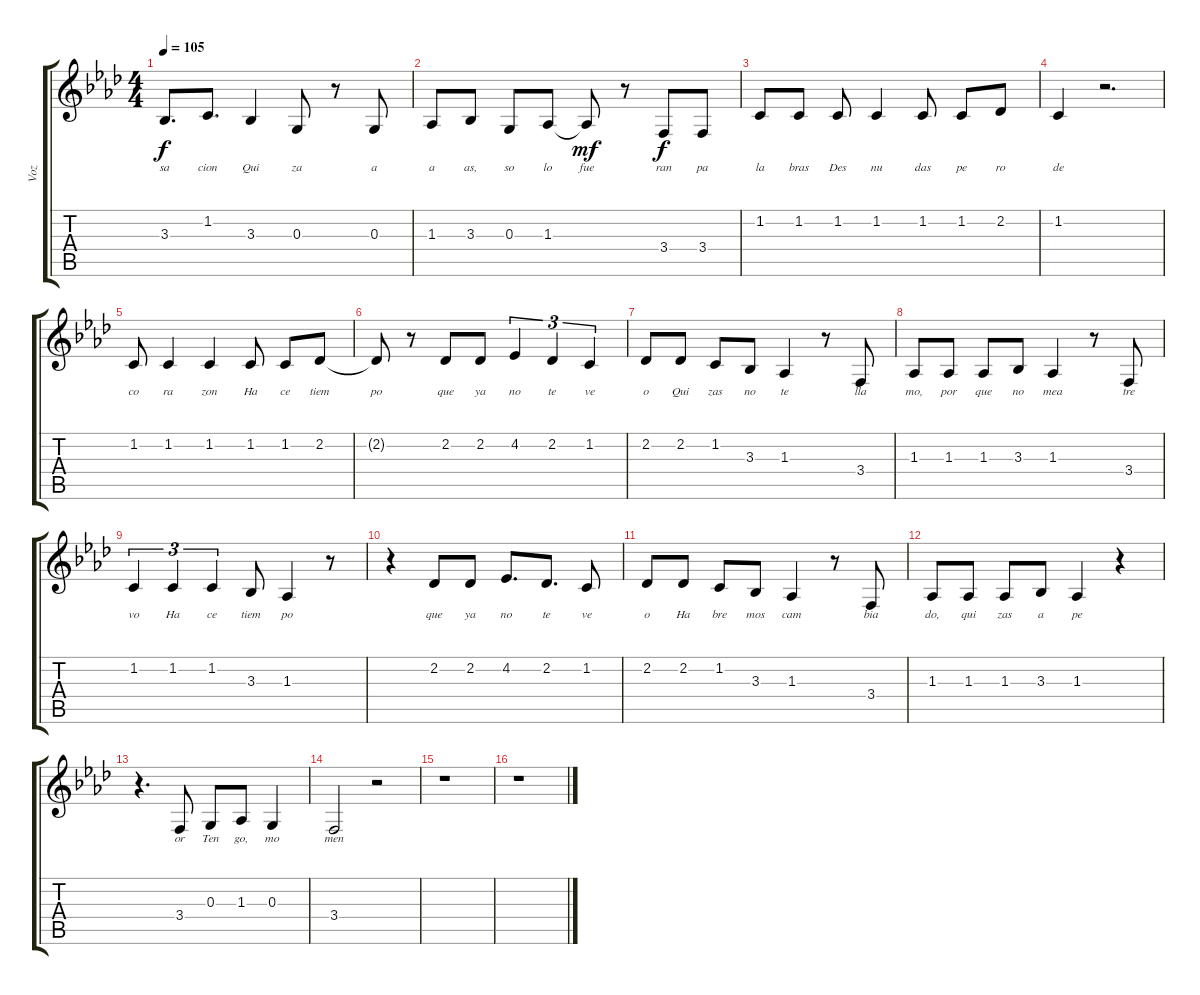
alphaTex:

\track ("Voz" "Voz") {instrument cello}
\staff {score tabs}
\tuning (E4 B3 G3 D3 A2 E2) {hide}
\ts (4 4)
\tempo 105
\clef g2
\ks fminor
3.3.8{d lyrics (0 "sa") lyrics (1 "") lyrics (2 "") lyrics (3 "") lyrics (4 "") dy f} 1.2.8{d lyrics (0 "cion") lyrics (1 "") lyrics (2 "") lyrics (3 "") lyrics (4 "")} 3.3.4{lyrics (0 "Qui") lyrics (1 "") lyrics (2 "") lyrics (3 "") lyrics (4 "")} 0.3.8{lyrics (0 "za") lyrics (1 "") lyrics (2 "") lyrics (3 "") lyrics (4 "")} r.8 0.3.8{lyrics (0 "a") lyrics (1 "") lyrics (2 "") lyrics (3 "") lyrics (4 "")} |
1.3.8{lyrics (0 "a") lyrics (1 "") lyrics (2 "") lyrics (3 "") lyrics (4 "")} 3.3.8{lyrics (0 "as,") lyrics (1 "") lyrics (2 "") lyrics (3 "") lyrics (4 "")} 0.3.8{lyrics (0 "so") lyrics (1 "") lyrics (2 "") lyrics (3 "") lyrics (4 "")} 1.3.8{lyrics (0 "lo") lyrics (1 "") lyrics (2 "") lyrics (3 "") lyrics (4 "")} 1.3{t}.8{lyrics (0 "fue") lyrics (1 "") lyrics (2 "") lyrics (3 "") lyrics (4 "") dy mf} r.8 3.4.8{lyrics (0 "ran") lyrics (1 "") lyrics (2 "") lyrics (3 "") lyrics (4 "") dy f} 3.4.8{lyrics (0 "pa") lyrics (1 "") lyrics (2 "") lyrics (3 "") lyrics (4 "")} |
1.2.8{lyrics (0 "la") lyrics (1 "") lyrics (2 "") lyrics (3 "") lyrics (4 "")} 1.2.8{lyrics (0 "bras") lyrics (1 "") lyrics (2 "") lyrics (3 "") lyrics (4 "")} 1.2.8{lyrics (0 "Des") lyrics (1 "") lyrics (2 "") lyrics (3 "") lyrics (4 "")} 1.2.4{lyrics (0 "nu") lyrics (1 "") lyrics (2 "") lyrics (3 "") lyrics (4 "")} 1.2.8{lyrics (0 "das") lyrics (1 "") lyrics (2 "") lyrics (3 "") lyrics (4 "")} 1.2.8{lyrics (0 "pe") lyrics (1 "") lyrics (2 "") lyrics (3 "") lyrics (4 "")} 2.2.8{lyrics (0 "ro") lyrics (1 "") lyrics (2 "") lyrics (3 "") lyrics (4 "")} |
1.2.4{lyrics (0 "de") lyrics (1 "") lyrics (2 "") lyrics (3 "") lyrics (4 "")} r.2{d} |
1.2.8{lyrics (0 "co") lyrics (1 "") lyrics (2 "") lyrics (3 "") lyrics (4 "")} 1.2.4{lyrics (0 "ra") lyrics (1 "") lyrics (2 "") lyrics (3 "") lyrics (4 "")} 1.2.4{lyrics (0 "zon") lyrics (1 "") lyrics (2 "") lyrics (3 "") lyrics (4 "")} 1.2.8{lyrics (0 "Ha") lyrics (1 "") lyrics (2 "") lyrics (3 "") lyrics (4 "")} 1.2.8{lyrics (0 "ce") lyrics (1 "") lyrics (2 "") lyrics (3 "") lyrics (4 "")} 2.2.8{lyrics (0 "tiem") lyrics (1 "") lyrics (2 "") lyrics (3 "") lyrics (4 "")} |
2.2{t}.8{lyrics (0 "po") lyrics (1 "") lyrics (2 "") lyrics (3 "") lyrics (4 "")} r.8 2.2.8{lyrics (0 "que") lyrics (1 "") lyrics (2 "") lyrics (3 "") lyrics (4 "")} 2.2.8{lyrics (0 "ya") lyrics (1 "") lyrics (2 "") lyrics (3 "") lyrics (4 "")} 4.2.4{tu (3 2) lyrics (0 "no") lyrics (1 "") lyrics (2 "") lyrics (3 "") lyrics (4 "")} 2.2.4{tu (3 2) lyrics (0 "te") lyrics (1 "") lyrics (2 "") lyrics (3 "") lyrics (4 "")} 1.2.4{tu (3 2) lyrics (0 "ve") lyrics (1 "") lyrics (2 "") lyrics (3 "") lyrics (4 "")} |
2.2.8{lyrics (0 "o") lyrics (1 "") lyrics (2 "") lyrics (3 "") lyrics (4 "")} 2.2.8{lyrics (0 "Qui") lyrics (1 "") lyrics (2 "") lyrics (3 "") lyrics (4 "")} 1.2.8{lyrics (0 "zas") lyrics (1 "") lyrics (2 "") lyrics (3 "") lyrics (4 "")} 3.3.8{lyrics (0 "no") lyrics (1 "") lyrics (2 "") lyrics (3 "") lyrics (4 "")} 1.3.4{lyrics (0 "te") lyrics (1 "") lyrics (2 "") lyrics (3 "") lyrics (4 "")} r.8 3.4.8{lyrics (0 "lla") lyrics (1 "") lyrics (2 "") lyrics (3 "") lyrics (4 "")} |
1.3.8{lyrics (0 "mo,") lyrics (1 "") lyrics (2 "") lyrics (3 "") lyrics (4 "")} 1.3.8{lyrics (0 "por") lyrics (1 "") lyrics (2 "") lyrics (3 "") lyrics (4 "")} 1.3.8{lyrics (0 "que") lyrics (1 "") lyrics (2 "") lyrics (3 "") lyrics (4 "")} 3.3.8{lyrics (0 "no") lyrics (1 "") lyrics (2 "") lyrics (3 "") lyrics (4 "")} 1.3.4{lyrics (0 "mea") lyrics (1 "") lyrics (2 "") lyrics (3 "") lyrics (4 "")} r.8 3.4.8{lyrics (0 "tre") lyrics (1 "") lyrics (2 "") lyrics (3 "") lyrics (4 "")} |
1.2.4{tu (3 2) lyrics (0 "vo") lyrics (1 "") lyrics (2 "") lyrics (3 "") lyrics (4 "")} 1.2.4{tu (3 2) lyrics (0 "Ha") lyrics (1 "") lyrics (2 "") lyrics (3 "") lyrics (4 "")} 1.2.4{tu (3 2) lyrics (0 "ce") lyrics (1 "") lyrics (2 "") lyrics (3 "") lyrics (4 "")} 3.3.8{lyrics (0 "tiem") lyrics (1 "") lyrics (2 "") lyrics (3 "") lyrics (4 "")} 1.3.4{lyrics (0 "po") lyrics (1 "") lyrics (2 "") lyrics (3 "") lyrics (4 "")} r.8 |
r.4 2.2.8{lyrics (0 "que") lyrics (1 "") lyrics (2 "") lyrics (3 "") lyrics (4 "")} 2.2.8{lyrics (0 "ya") lyrics (1 "") lyrics (2 "") lyrics (3 "") lyrics (4 "")} 4.2.8{d lyrics (0 "no") lyrics (1 "") lyrics (2 "") lyrics (3 "") lyrics (4 "")} 2.2.8{d lyrics (0 "te") lyrics (1 "") lyrics (2 "") lyrics (3 "") lyrics (4 "")} 1.2.8{lyrics (0 "ve") lyrics (1 "") lyrics (2 "") lyrics (3 "") lyrics (4 "")} |
2.2.8{lyrics (0 "o") lyrics (1 "") lyrics (2 "") lyrics (3 "") lyrics (4 "")} 2.2.8{lyrics (0 "Ha") lyrics (1 "") lyrics (2 "") lyrics (3 "") lyrics (4 "")} 1.2.8{lyrics (0 "bre") lyrics (1 "") lyrics (2 "") lyrics (3 "") lyrics (4 "")} 3.3.8{lyrics (0 "mos") lyrics (1 "") lyrics (2 "") lyrics (3 "") lyrics (4 "")} 1.3.4{lyrics (0 "cam") lyrics (1 "") lyrics (2 "") lyrics (3 "") lyrics (4 "")} r.8 3.4.8{lyrics (0 "bia") lyrics (1 "") lyrics (2 "") lyrics (3 "") lyrics (4 "")} |
1.3.8{lyrics (0 "do,") lyrics (1 "") lyrics (2 "") lyrics (3 "") lyrics (4 "")} 1.3.8{lyrics (0 "qui") lyrics (1 "") lyrics (2 "") lyrics (3 "") lyrics (4 "")} 1.3.8{lyrics (0 "zas") lyrics (1 "") lyrics (2 "") lyrics (3 "") lyrics (4 "")} 3.3.8{lyrics (0 "a") lyrics (1 "") lyrics (2 "") lyrics (3 "") lyrics (4 "")} 1.3.4{lyrics (0 "pe") lyrics (1 "") lyrics (2 "") lyrics (3 "") lyrics (4 "")} r.4 |
r.4{d} 3.4.8{lyrics (0 "or") lyrics (1 "") lyrics (2 "") lyrics (3 "") lyrics (4 "")} 0.3.8{lyrics (0 "Ten") lyrics (1 "") lyrics (2 "") lyrics (3 "") lyrics (4 "")} 1.3.8{lyrics (0 "go,") lyrics (1 "") lyrics (2 "") lyrics (3 "") lyrics (4 "")} 0.3.4{lyrics (0 "mo") lyrics (1 "") lyrics (2 "") lyrics (3 "") lyrics (4 "")} |
3.4.2{lyrics (0 "men") lyrics (1 "") lyrics (2 "") lyrics (3 "") lyrics (4 "")} r.2 |
r.1 |
r.1
